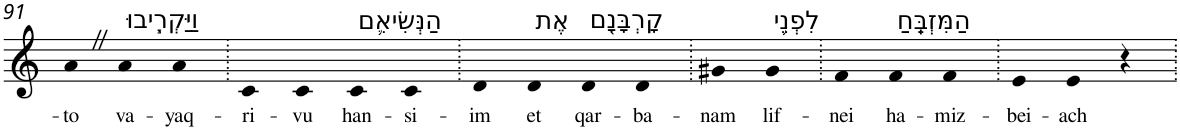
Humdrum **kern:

**kern	**text
*part1	*part1
*staff1	*staff1
*I"Piano	*
*I'Pno	*
!!LO:PB:g=z
*clefG2	*
*k[]	*
=91	=91
!	!LO:LY:b
4aZ	-to
!LO:TX:a:t=וַיַּקְרִ֧יבוּ	!
!	!LO:LY:b
4a	va-
!	!LO:LY:b
4a	-yaq-
=92.	=92.
!	!LO:LY:b
4c	-ri-
!	!LO:LY:b
4c	-vu
!LO:TX:a:t=הַנְּשִׂיאִ֛ם	!
!	!LO:LY:b
4c	han-
!	!LO:LY:b
4c	-si-
=93.	=93.
!	!LO:LY:b
4d	-im
!LO:TX:a:t=אֶת	!
!	!LO:LY:b
4d	et
!LO:TX:a:t=קָרְבָּנָ֖ם	!
!	!LO:LY:b
4d	qar-
!	!LO:LY:b
4d	-ba-
=94.	=94.
!	!LO:LY:b
4g#X	-nam
!LO:TX:a:t=לִפְנֵ֥י	!
!	!LO:LY:b
4g#	lif-
=95.	=95.
!	!LO:LY:b
4f	-nei
!LO:TX:a:t=הַמִּזְבֵּֽחַ	!
!	!LO:LY:b
4f	ha-
!	!LO:LY:b
4f	-miz-
=96.	=96.
!	!LO:LY:b
4e	-bei-
!	!LO:LY:b
4e	-ach
4r	.
=.	=.
*-	*-
